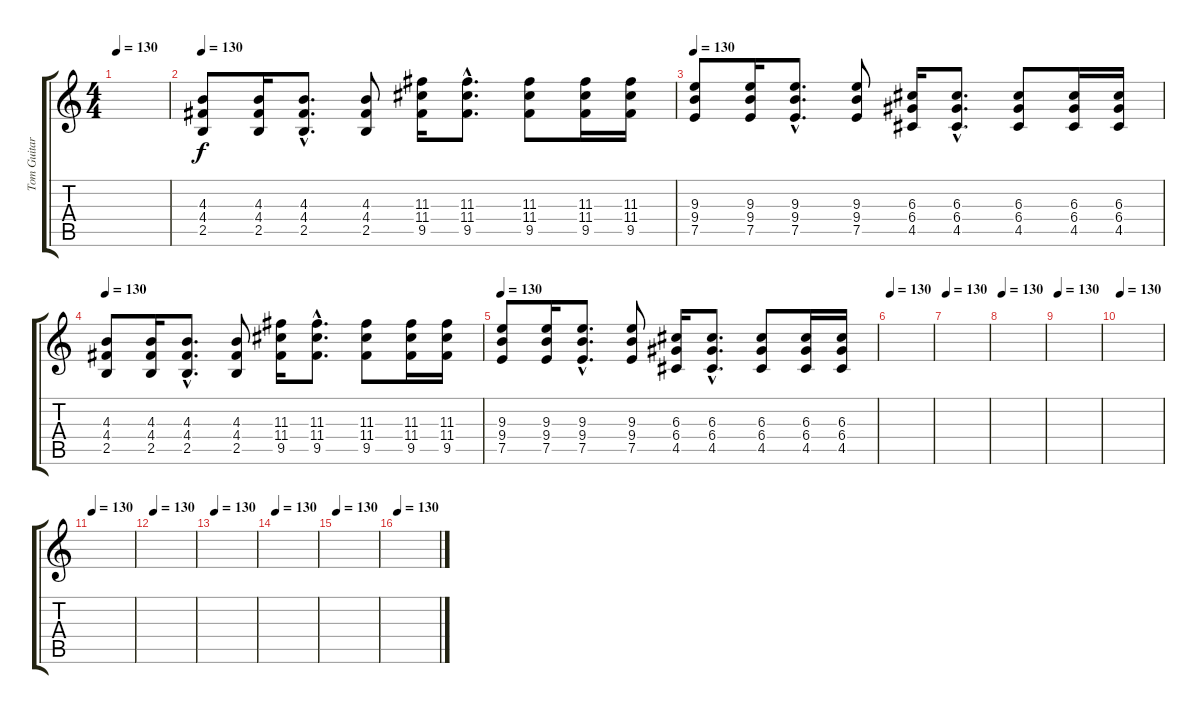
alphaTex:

\track ("Tom Guitar 2" "Tom Guitar") {instrument distortionguitar}
\staff {score tabs}
\tuning (E4 B3 G3 D3 A2 E2) {hide}
\ts (4 4)
\tempo 130
\clef g2
\ks c
|
\tempo 130
(4.3 4.4 2.5).8 (4.3 4.4 2.5).16 (4.3{hac} 4.4{hac} 2.5{hac}).8{d} (4.3 4.4 2.5).8 (11.3 11.4 9.5).16 (11.3{hac} 11.4{hac} 9.5{hac}).8{d} (11.3 11.4 9.5).8 (11.3 11.4 9.5).16 (11.3 11.4 9.5).16 |
\tempo 130
(9.3 9.4 7.5).8 (9.3 9.4 7.5).16 (9.3{hac} 9.4{hac} 7.5{hac}).8{d} (9.3 9.4 7.5).8 (6.3 6.4 4.5).16 (6.3{hac} 6.4{hac} 4.5{hac}).8{d} (6.3 6.4 4.5).8 (6.3 6.4 4.5).16 (6.3 6.4 4.5).16 |
\tempo 130
(4.3 4.4 2.5).8 (4.3 4.4 2.5).16 (4.3{hac} 4.4{hac} 2.5{hac}).8{d} (4.3 4.4 2.5).8 (11.3 11.4 9.5).16 (11.3{hac} 11.4{hac} 9.5{hac}).8{d} (11.3 11.4 9.5).8 (11.3 11.4 9.5).16 (11.3 11.4 9.5).16 |
\tempo 130
(9.3 9.4 7.5).8 (9.3 9.4 7.5).16 (9.3{hac} 9.4{hac} 7.5{hac}).8{d} (9.3 9.4 7.5).8 (6.3 6.4 4.5).16 (6.3{hac} 6.4{hac} 4.5{hac}).8{d} (6.3 6.4 4.5).8 (6.3 6.4 4.5).16 (6.3 6.4 4.5).16 |
\tempo 130
|
\tempo 130
|
\tempo 130
|
\tempo 130
|
\tempo 130
|
\tempo 130
|
\tempo 130
|
\tempo 130
|
\tempo 130
|
\tempo 130
|
\tempo 130
